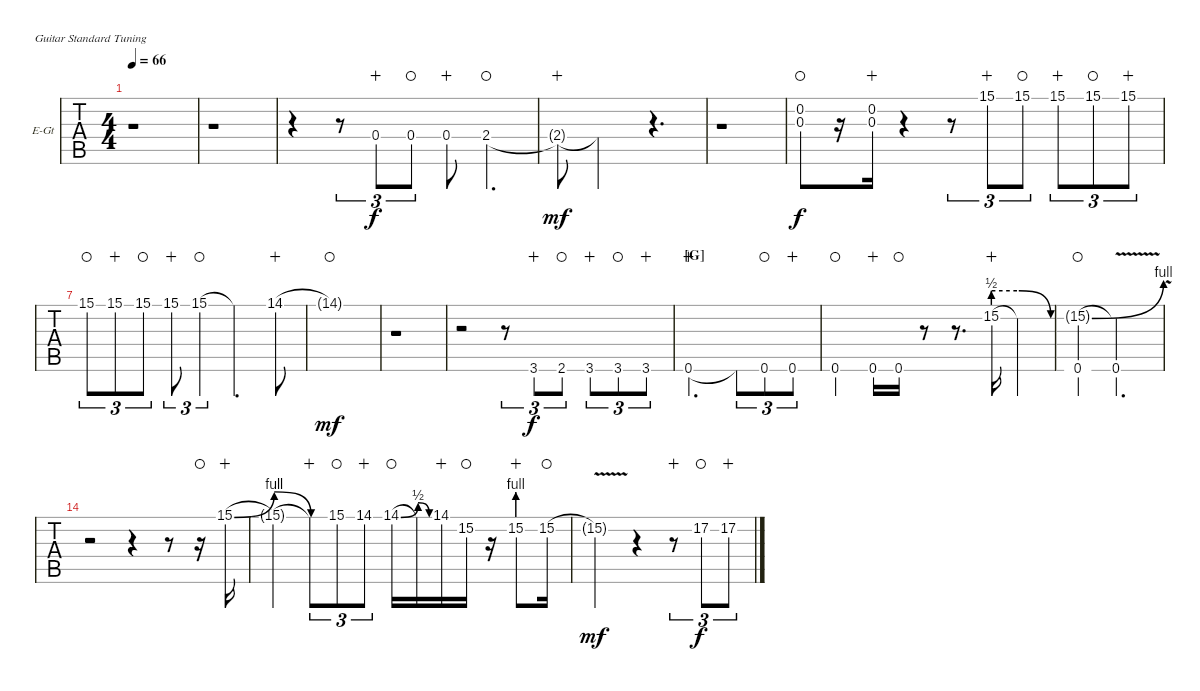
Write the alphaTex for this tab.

\bracketExtendMode nobrackets
\firstSystemTrackNameOrientation horizontal
\otherSystemsTrackNameOrientation horizontal
\defaultBarNumberDisplay FirstOfSystem
\track ("Talkbox solo" "E-Gt") {instrument overdrivenguitar}
\staff {tabs}
\tuning (E4 B3 G3 D3 A2 E2)
\ts (4 4)
\tempo 66
\clef g2
\ks c
r.1{dy mf} |
r.1 |
r.4 r.8{tu (3 2)} 0.4.8{tu (3 2) dy f wahc} 0.4.8{tu (3 2) waho} 0.4.8{wahc} 2.4.4{d waho} |
2.4{t}.8{dy mf wahc} 2.4{t}.2 r.4{d} |
r.1 |
(0.2 0.3).8{dy f waho} r.16 (0.2 0.3).16{wahc} r.4 r.8{tu (3 2)} 15.1.8{tu (3 2) wahc} 15.1.8{tu (3 2) waho} 15.1.8{tu (3 2) wahc} 15.1.8{tu (3 2) waho} 15.1.8{tu (3 2) wahc} |
15.1.8{tu (3 2) waho} 15.1.8{tu (3 2) wahc} 15.1.8{tu (3 2) waho} 15.1.8{tu (3 2) wahc} 15.1.4{tu (3 2) waho} 15.1{t}.4{d} 14.1.8{wahc} |
14.1{t}.1{dy mf waho} |
r.1 |
r.2 r.8{tu (3 2)} 3.6.8{tu (3 2) dy f wahc} 2.6.8{tu (3 2) waho} 3.6.8{tu (3 2) wahc} 3.6.8{tu (3 2) waho} 3.6.8{tu (3 2) wahc} |
\section ("G" "")
0.6.2{d wahc} 0.6{t}.8{tu (3 2)} 0.6.8{tu (3 2) waho} 0.6.8{tu (3 2) wahc} |
0.6.4{waho} 0.6.16{wahc} 0.6.16{waho} r.8 r.8{d} 15.2{be (prebend 0 2 60 2)}.16{wahc} 15.2{be (release 0 2 60 0) t}.4 |
(15.2{be (bend 0 0 60 4) g} 0.6).4{waho} (15.2{v t} 0.6{v}).2{d} |
r.2 r.4 r.8 r.16{waho} 15.1{be (bend 0 0 60 4)}.16{wahc} |
15.1{be (release 0 4 60 0) t}.4 15.1{be (hold 0 0 60 0) t}.8{tu (3 2) wahc} 15.1.8{tu (3 2) waho} 14.1.8{tu (3 2) wahc} 14.1{be (bend 0 0 60 2)}.16{waho} 14.1{be (release 0 2 60 0) t}.16 14.1.16{wahc} 15.2.16{waho} r.16 15.2{be (prebend 0 4 60 4)}.8{wahc} 15.2.16{waho} |
15.2{v t}.2{dy mf} r.4 r.8{tu (3 2) wahc} 17.2.8{tu (3 2) dy f waho} 17.2.8{tu (3 2) wahc}
